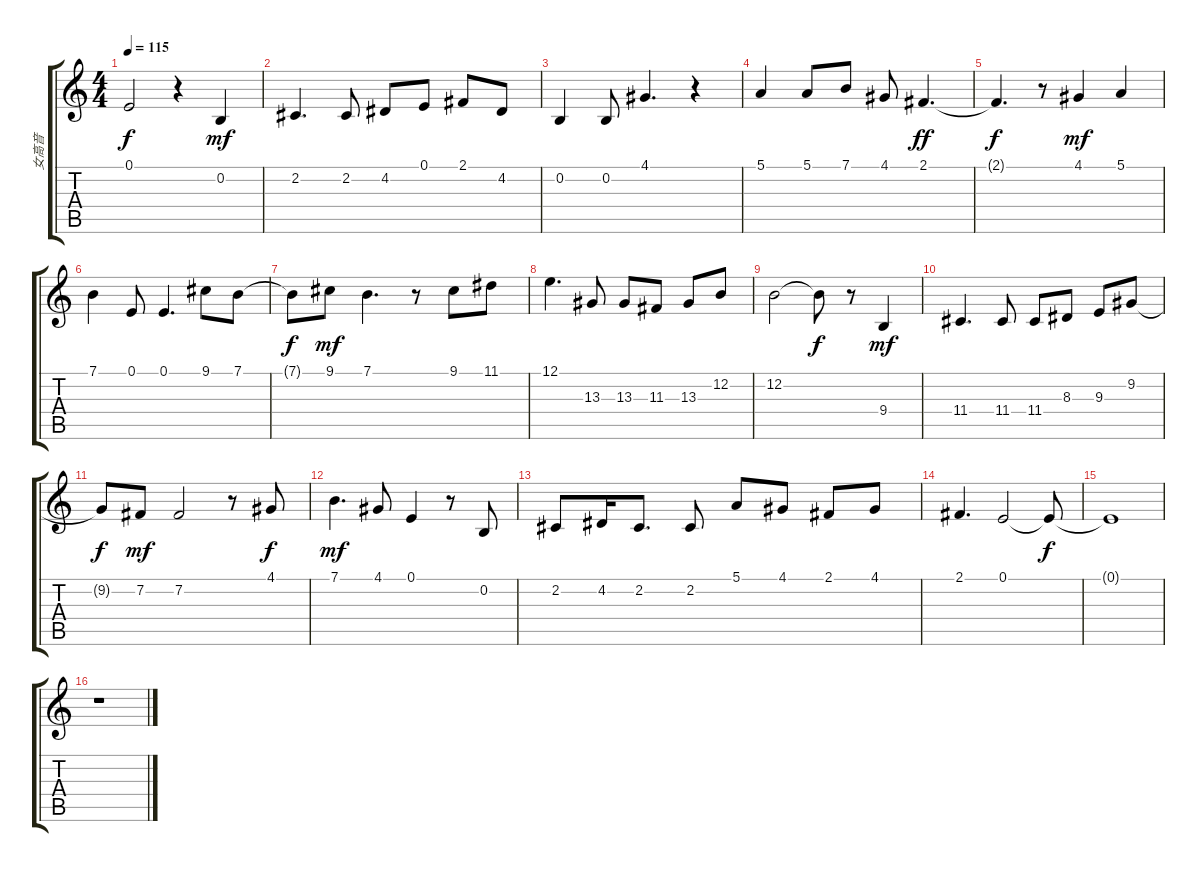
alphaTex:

\track ("女高音" "女高音") {instrument stringensemble1}
\staff {score tabs}
\tuning (E4 B3 G3 D3 A2 E2) {hide}
\ts (4 4)
\tempo 115
\clef g2
\ks c
0.1{t}.2{dy f} r.4 0.2.4{dy mf} |
2.2.4{d} 2.2.8 4.2.8 0.1.8 2.1.8 4.2.8 |
0.2.4 0.2.8 4.1.4{d} r.4 |
5.1.4 5.1.8 7.1.8 4.1.8 2.1.4{d dy ff} |
2.1{t}.4{d dy f} r.8 4.1.4{dy mf} 5.1.4 |
7.1.4 0.1.8 0.1.4{d} 9.1.8 7.1.8 |
7.1{t}.8{dy f} 9.1.8{dy mf} 7.1.4{d} r.8 9.1.8 11.1.8 |
12.1.4{d} 13.3.8 13.3.8 11.3.8 13.3.8 12.2.8 |
12.2.2 12.2{t}.8{dy f} r.8 9.4.4{dy mf} |
11.4.4{d} 11.4.8 11.4.8 8.3.8 9.3.8 9.2.8 |
9.2{t}.8{dy f} 7.2.8{dy mf} 7.2.2 r.8 4.1.8{dy f} |
7.1.4{d dy mf} 4.1.8 0.1.4 r.8 0.2.8 |
2.2.8 4.2.16 2.2.8{d} 2.2.8 5.1.8 4.1.8 2.1.8 4.1.8 |
2.1.4{d} 0.1.2 0.1{t}.8{dy f} |
0.1{t}.1 |
r.1
